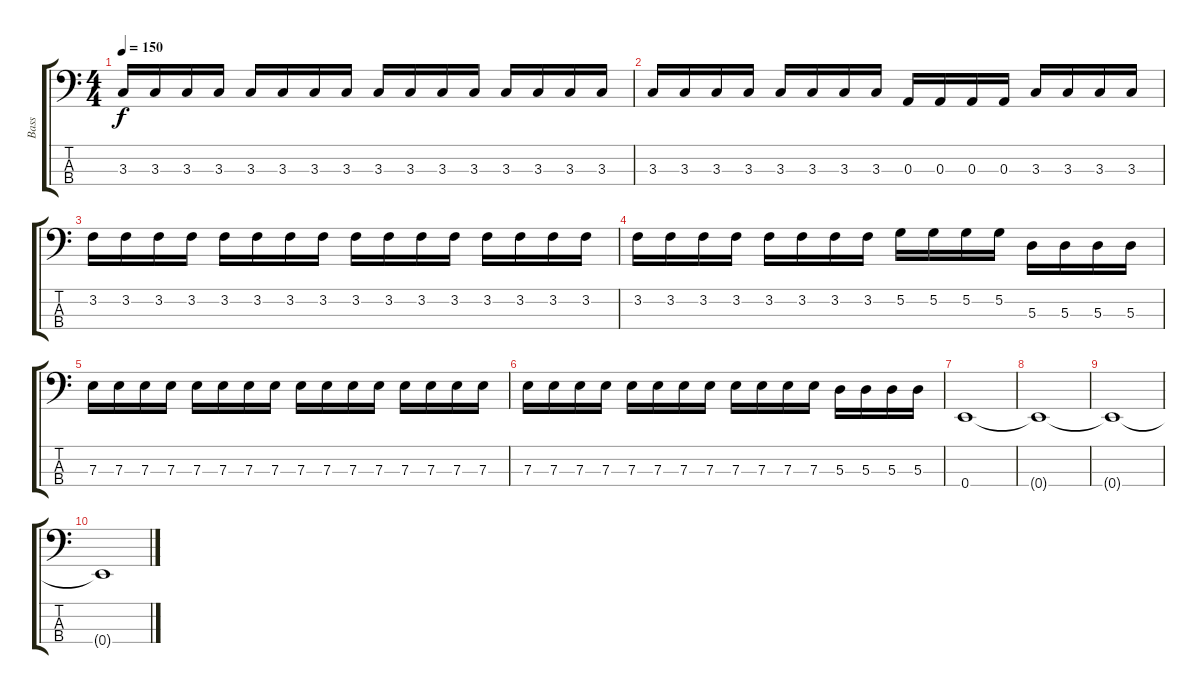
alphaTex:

\track ("Bass" "Bass") {instrument electricbasspick}
\staff {score tabs}
\tuning (G2 D2 A1 E1) {hide}
\ts (4 4)
\tempo 150
\clef f4
\ks c
3.3.16{dy f} 3.3.16 3.3.16 3.3.16 3.3.16 3.3.16 3.3.16 3.3.16 3.3.16 3.3.16 3.3.16 3.3.16 3.3.16 3.3.16 3.3.16 3.3.16 |
3.3.16 3.3.16 3.3.16 3.3.16 3.3.16 3.3.16 3.3.16 3.3.16 0.3.16 0.3.16 0.3.16 0.3.16 3.3.16 3.3.16 3.3.16 3.3.16 |
3.2.16 3.2.16 3.2.16 3.2.16 3.2.16 3.2.16 3.2.16 3.2.16 3.2.16 3.2.16 3.2.16 3.2.16 3.2.16 3.2.16 3.2.16 3.2.16 |
3.2.16 3.2.16 3.2.16 3.2.16 3.2.16 3.2.16 3.2.16 3.2.16 5.2.16 5.2.16 5.2.16 5.2.16 5.3.16 5.3.16 5.3.16 5.3.16 |
7.3.16 7.3.16 7.3.16 7.3.16 7.3.16 7.3.16 7.3.16 7.3.16 7.3.16 7.3.16 7.3.16 7.3.16 7.3.16 7.3.16 7.3.16 7.3.16 |
7.3.16 7.3.16 7.3.16 7.3.16 7.3.16 7.3.16 7.3.16 7.3.16 7.3.16 7.3.16 7.3.16 7.3.16 5.3.16 5.3.16 5.3.16 5.3.16 |
0.4.1 |
0.4{t}.1 |
0.4{t}.1 |
0.4{t}.1
